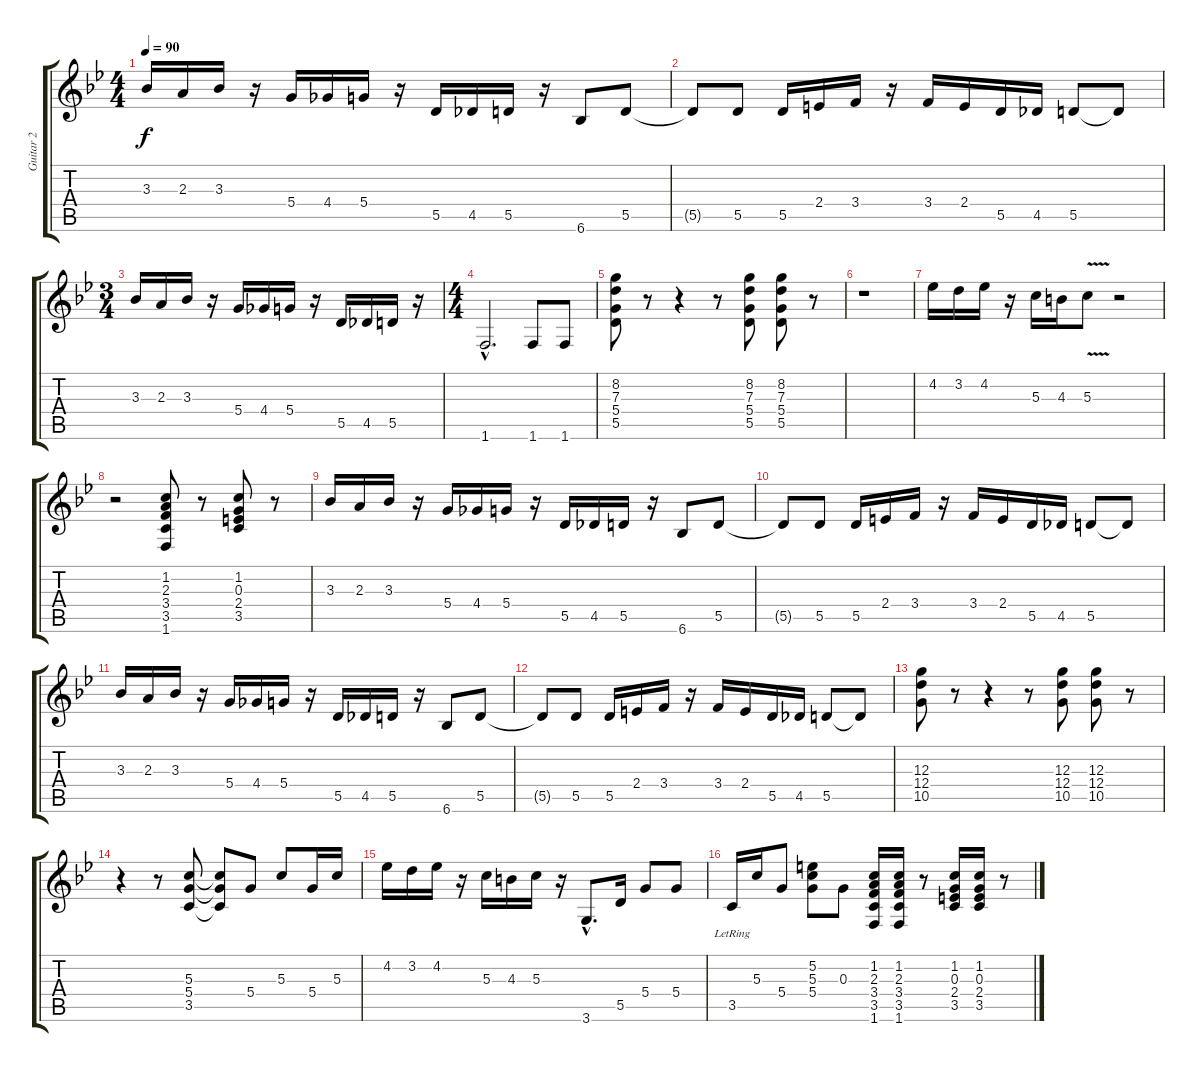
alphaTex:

\track ("Guitar 2" "Guitar 2") {instrument electricguitarmuted}
\staff {score tabs}
\tuning (E4 B3 G3 D3 A2 E2) {hide}
\ts (4 4)
\tempo 90
\clef g2
\ks bb
3.3.16{dy f} 2.3.16 3.3.16 r.16 5.4.16 4.4.16 5.4.16 r.16 5.5.16 4.5.16 5.5.16 r.16 6.6.8 5.5.8 |
5.5{t}.8 5.5.8 5.5.16 2.4.16 3.4.16 r.16 3.4.16 2.4.16 5.5.16 4.5.16 5.5.8 5.5{t}.8 |
\ts (3 4)
3.3.16 2.3.16 3.3.16 r.16 5.4.16 4.4.16 5.4.16 r.16 5.5.16 4.5.16 5.5.16 r.16 |
\ts (4 4)
1.6{hac}.2{d} 1.6.8 1.6.8 |
(8.2 7.3 5.4 5.5).8 r.8 r.4 r.8 (8.2 7.3 5.4 5.5).8 (8.2 7.3 5.4 5.5).8 r.8 |
r.1 |
4.2.16 3.2.16 4.2.16 r.16 5.3.16 4.3.16 5.3{v}.8 r.2 |
r.2 (1.2 2.3 3.4 3.5 1.6).8 r.8 (1.2 0.3 2.4 3.5).8 r.8 |
3.3.16 2.3.16 3.3.16 r.16 5.4.16 4.4.16 5.4.16 r.16 5.5.16 4.5.16 5.5.16 r.16 6.6.8 5.5.8 |
5.5{t}.8 5.5.8 5.5.16 2.4.16 3.4.16 r.16 3.4.16 2.4.16 5.5.16 4.5.16 5.5.8 5.5{t}.8 |
3.3.16 2.3.16 3.3.16 r.16 5.4.16 4.4.16 5.4.16 r.16 5.5.16 4.5.16 5.5.16 r.16 6.6.8 5.5.8 |
5.5{t}.8 5.5.8 5.5.16 2.4.16 3.4.16 r.16 3.4.16 2.4.16 5.5.16 4.5.16 5.5.8 5.5{t}.8 |
(12.3 12.4 10.5).8 r.8 r.4 r.8 (12.3 12.4 10.5).8 (12.3 12.4 10.5).8 r.8 |
r.4 r.8 (5.3 5.4 3.5).8 (5.3{t} 5.4{t} 3.5{t}).8 5.4.8 5.3.8 5.4.16 5.3.16 |
4.2.16 3.2.16 4.2.16 r.16 5.3.16 4.3.16 5.3.16 r.16 3.6{hac}.8{d} 5.5.16 5.4.8 5.4.8 |
3.5{lr}.16 5.3.16 5.4.8 (5.2 5.3 5.4).8 0.3.8 (1.2 2.3 3.4 3.5 1.6).16 (1.2 2.3 3.4 3.5 1.6).16 r.8 (1.2 0.3 2.4 3.5).16 (1.2 0.3 2.4 3.5).16 r.8
